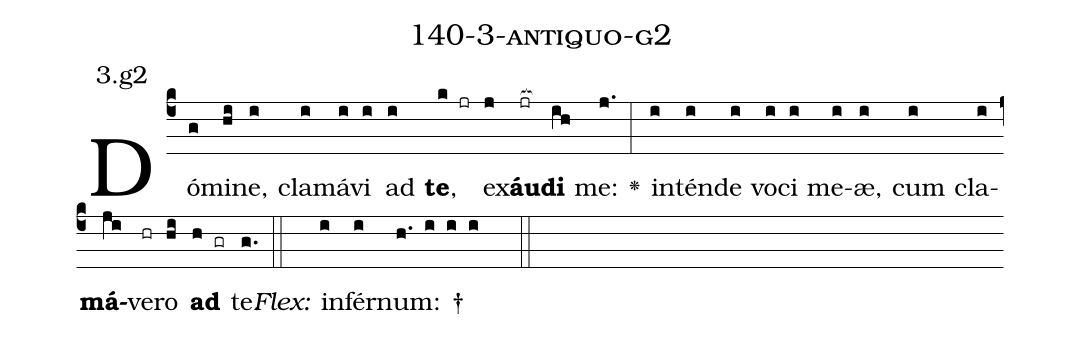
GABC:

name: 140-3-antiquo-g2;
annotation: 3.g2;
%%
(c4)Dó(g)mi(hi)ne,(i) cla(i)má(i)vi(i) ad(i) <b>te</b>,(k jr) ex(j)<b>áu</b>(jr[ocb:1{])<b>di</b>(ih[ocb:0}]) me:(j.) <v>\greheightstar</v>(:) in(i)tén(i)de(i) vo(i)ci(i) me(i)æ,(i) cum(i) cla(i)<b>má</b>(ji)ve(hr)ro(hi) <b>ad</b>(h gr) te.(g.) (::)
<i>Flex:</i>()  in(i)fér(i)num: †(h. i i i  ::)

%E(i) u(i) o(ji) u(hi) a(h) e.(g.) (::)
